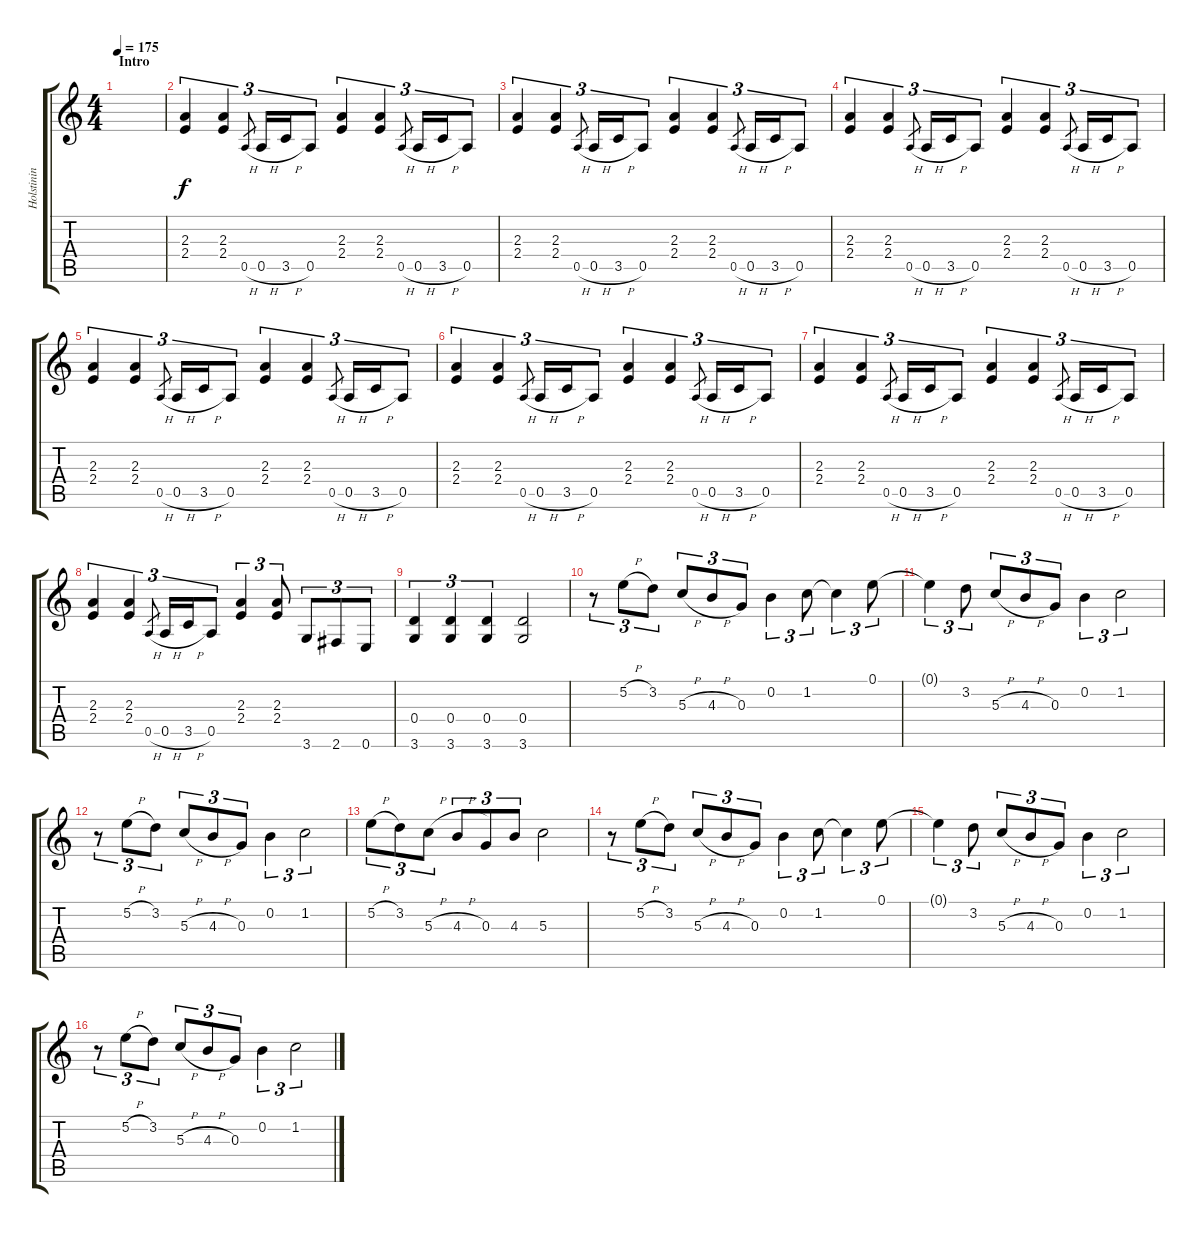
\track ("Holstinin" "Holstinin") {instrument distortionguitar}
\staff {score tabs}
\tuning (E4 B3 G3 D3 A2 E2) {hide}
\ts (4 4)
\section ("" "Intro")
\tempo 175
\clef g2
\ks c
|
(2.3 2.4).4{tu (3 2) volume 16} (2.3 2.4).4{tu (3 2)} 0.5{h}.8{gr} 0.5{h}.16{tu (3 2)} 3.5{h}.16{tu (3 2)} 0.5.8{tu (3 2)} (2.3 2.4).4{tu (3 2)} (2.3 2.4).4{tu (3 2)} 0.5{h}.8{gr} 0.5{h}.16{tu (3 2)} 3.5{h}.16{tu (3 2)} 0.5.8{tu (3 2)} |
(2.3 2.4).4{tu (3 2)} (2.3 2.4).4{tu (3 2)} 0.5{h}.8{gr} 0.5{h}.16{tu (3 2)} 3.5{h}.16{tu (3 2)} 0.5.8{tu (3 2)} (2.3 2.4).4{tu (3 2)} (2.3 2.4).4{tu (3 2)} 0.5{h}.8{gr} 0.5{h}.16{tu (3 2)} 3.5{h}.16{tu (3 2)} 0.5.8{tu (3 2)} |
(2.3 2.4).4{tu (3 2)} (2.3 2.4).4{tu (3 2)} 0.5{h}.8{gr} 0.5{h}.16{tu (3 2)} 3.5{h}.16{tu (3 2)} 0.5.8{tu (3 2)} (2.3 2.4).4{tu (3 2)} (2.3 2.4).4{tu (3 2)} 0.5{h}.8{gr} 0.5{h}.16{tu (3 2)} 3.5{h}.16{tu (3 2)} 0.5.8{tu (3 2)} |
(2.3 2.4).4{tu (3 2)} (2.3 2.4).4{tu (3 2)} 0.5{h}.8{gr} 0.5{h}.16{tu (3 2)} 3.5{h}.16{tu (3 2)} 0.5.8{tu (3 2)} (2.3 2.4).4{tu (3 2)} (2.3 2.4).4{tu (3 2)} 0.5{h}.8{gr} 0.5{h}.16{tu (3 2)} 3.5{h}.16{tu (3 2)} 0.5.8{tu (3 2)} |
(2.3 2.4).4{tu (3 2)} (2.3 2.4).4{tu (3 2)} 0.5{h}.8{gr} 0.5{h}.16{tu (3 2)} 3.5{h}.16{tu (3 2)} 0.5.8{tu (3 2)} (2.3 2.4).4{tu (3 2)} (2.3 2.4).4{tu (3 2)} 0.5{h}.8{gr} 0.5{h}.16{tu (3 2)} 3.5{h}.16{tu (3 2)} 0.5.8{tu (3 2)} |
(2.3 2.4).4{tu (3 2)} (2.3 2.4).4{tu (3 2)} 0.5{h}.8{gr} 0.5{h}.16{tu (3 2)} 3.5{h}.16{tu (3 2)} 0.5.8{tu (3 2)} (2.3 2.4).4{tu (3 2)} (2.3 2.4).4{tu (3 2)} 0.5{h}.8{gr} 0.5{h}.16{tu (3 2)} 3.5{h}.16{tu (3 2)} 0.5.8{tu (3 2)} |
(2.3 2.4).4{tu (3 2)} (2.3 2.4).4{tu (3 2)} 0.5{h}.8{gr} 0.5{h}.16{tu (3 2)} 3.5{h}.16{tu (3 2)} 0.5.8{tu (3 2)} (2.3 2.4).4{tu (3 2)} (2.3 2.4).8{tu (3 2)} 3.6.8{tu (3 2)} 2.6.8{tu (3 2)} 0.6.8{tu (3 2)} |
(0.4 3.6).4{tu (3 2)} (0.4 3.6).4{tu (3 2)} (0.4 3.6).4{tu (3 2)} (0.4 3.6).2 |
r.8{tu (3 2) volume 16 instrument overdrivenguitar} 5.2{h}.8{tu (3 2)} 3.2.8{tu (3 2)} 5.3{h}.8{tu (3 2)} 4.3{h}.8{tu (3 2)} 0.3.8{tu (3 2)} 0.2.4{tu (3 2)} 1.2.8{tu (3 2)} 1.2{t}.4{tu (3 2)} 0.1.8{tu (3 2)} |
0.1{t}.4{tu (3 2)} 3.2.8{tu (3 2)} 5.3{h}.8{tu (3 2)} 4.3{h}.8{tu (3 2)} 0.3.8{tu (3 2)} 0.2.4{tu (3 2)} 1.2.2{tu (3 2)} |
r.8{tu (3 2)} 5.2{h}.8{tu (3 2)} 3.2.8{tu (3 2)} 5.3{h}.8{tu (3 2)} 4.3{h}.8{tu (3 2)} 0.3.8{tu (3 2)} 0.2.4{tu (3 2)} 1.2.2{tu (3 2)} |
5.2{h}.8{tu (3 2)} 3.2.8{tu (3 2)} 5.3{h}.8{tu (3 2)} 4.3{h}.8{tu (3 2)} 0.3.8{tu (3 2)} 4.3.8{tu (3 2)} 5.3.2 |
r.8{tu (3 2)} 5.2{h}.8{tu (3 2)} 3.2.8{tu (3 2)} 5.3{h}.8{tu (3 2)} 4.3{h}.8{tu (3 2)} 0.3.8{tu (3 2)} 0.2.4{tu (3 2)} 1.2.8{tu (3 2)} 1.2{t}.4{tu (3 2)} 0.1.8{tu (3 2)} |
0.1{t}.4{tu (3 2)} 3.2.8{tu (3 2)} 5.3{h}.8{tu (3 2)} 4.3{h}.8{tu (3 2)} 0.3.8{tu (3 2)} 0.2.4{tu (3 2)} 1.2.2{tu (3 2)} |
r.8{tu (3 2)} 5.2{h}.8{tu (3 2)} 3.2.8{tu (3 2)} 5.3{h}.8{tu (3 2)} 4.3{h}.8{tu (3 2)} 0.3.8{tu (3 2)} 0.2.4{tu (3 2)} 1.2.2{tu (3 2)}
